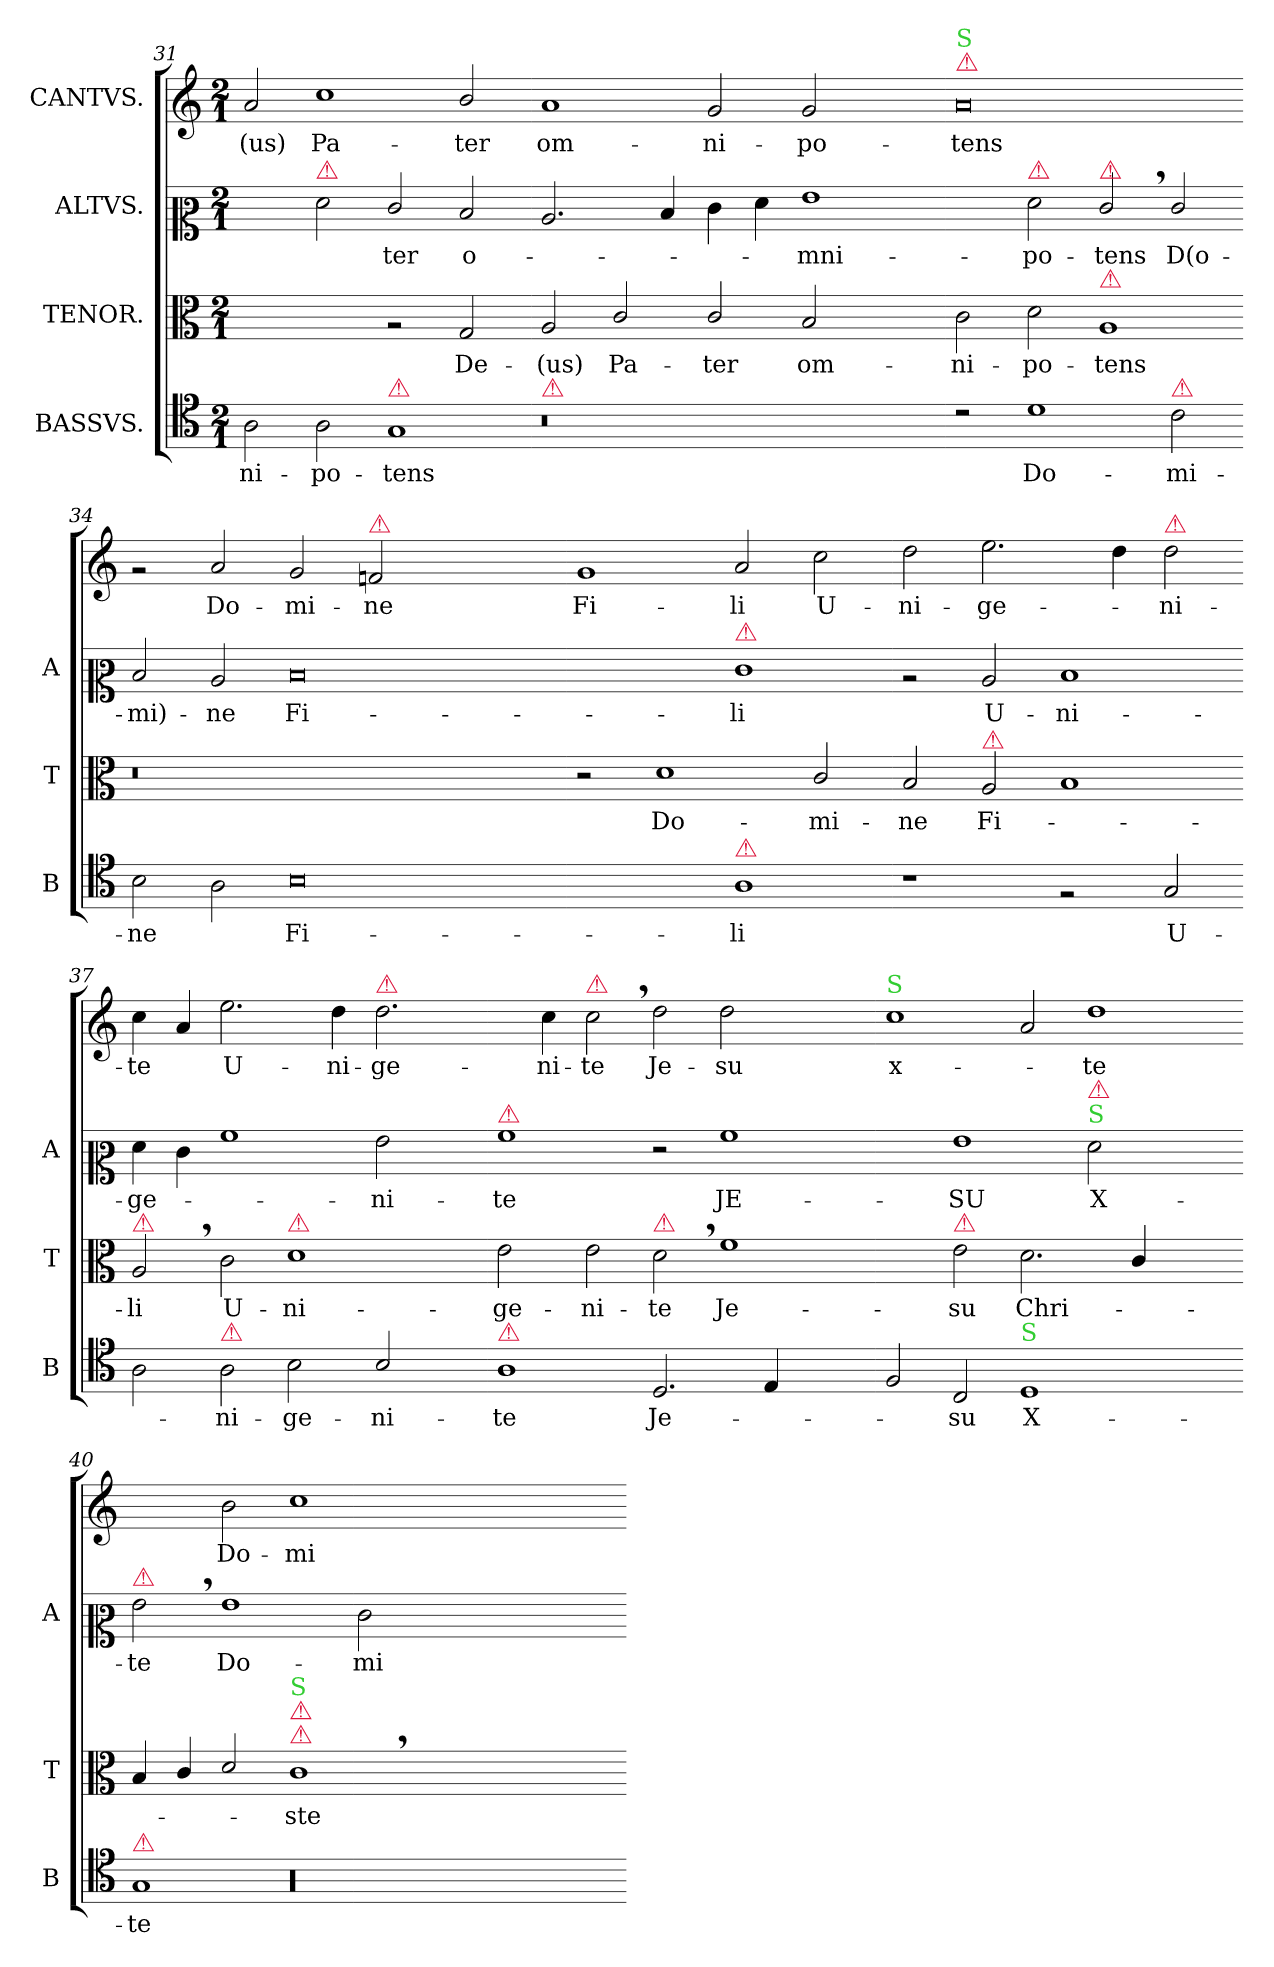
**kern	**text	**kern	**text	**kern	**text	**kern	**text
*part4	*part4	*part3	*part3	*part2	*part2	*part1	*part1
*staff4	*staff4	*staff3	*staff3	*staff2	*staff2	*staff1	*staff1
*I"BASSVS.	*	*I"TENOR.	*	*I"ALTVS.	*	*I"CANTVS.	*
*I'B	*	*I'T	*	*I'A	*	*	*
*clefC4	*	*clefC3	*	*clefC2	*	*clefG2	*
*k[]	*	*k[]	*	*k[]	*	*k[]	*
*M2/1	*	*M2/1	*	*M2/1	*	*M2/1	*
=31	=31	=31	=31	=31	=31	=31	=31
2A\	-ni-	1ryy	.	2ryy	.	2a/	-(us)
!	!	!	!	!LO:TX:a:color=crimson:t=⚠	!	!	!
2A\	-po-	.	.	2f\	.	1cc	Pa-
!LO:TX:a:color=crimson:t=⚠	!	!	!	!	!	!	!
1G	-tens	2rA	.	2e/	-ter	.	.
.	.	2G/	De-	2d/	o-	2b/	-ter
=32-	=32-	=32-	=32-	=32-	=32-	=32-	=32-
!LO:TX:a:color=crimson:t=⚠	!	!	!	!	!	!	!
0r	.	2A/	-(us)	2.c/	.	1a	om-
.	.	2c/	Pa-	.	.	.	.
.	.	.	.	4d/	.	.	.
.	.	2c/	-ter	4e\	.	2g/	-ni-
.	.	.	.	4f\	.	.	.
.	.	2B/	om-	1g\	-mni-	2g/	-po-
2ryy	.	2ryy	.	.	.	2ryy	.
=33-	=33-	=33-	=33-	=33-	=33-	=33-	=33-
!	!	!	!	!	!	!LO:TX:a:color=crimson:t=⚠	!
!	!	!	!	!	!	!LO:TX:a:color=limegreen:t=S	!
2rc	.	2c\	-ni-	2ryy	.	0a	-tens
!	!	!	!	!LO:TX:a:color=crimson:t=⚠	!	!	!
1d	Do-	2d\	-po-	2f\	-po-	.	.
!	!	!	!	!LO:TX:a:color=crimson:t=⚠	!	!	!
!	!	!LO:TX:a:color=crimson:t=⚠	!	!	!	!	!
.	.	1A	-tens	2e,/	-tens	.	.
!LO:TX:a:color=crimson:t=⚠	!	!	!	!	!	!	!
2c\	-mi-	.	.	2e/	D(o-	.	.
=34-	=34-	=34-	=34-	=34-	=34-	=34-	=34-
2B\	-ne	0r	.	2d/	-mi)-	2rg	.
2A\	.	.	.	2c/	-ne	2a/	Do-
0B	Fi-	.	.	0d	Fi-	2g/	-mi-
!	!	!	!	!	!	!LO:TX:a:color=crimson:t=⚠	!
.	.	.	.	.	.	2fn/	-ne
.	.	1ryy	.	.	.	1ryy	.
=35-	=35-	=35-	=35-	=35-	=35-	=35-	=35-
1ryy	.	2r	.	1ryy	.	1g	Fi-
.	.	1d	Do-	.	.	.	.
!	!	!	!	!LO:TX:a:color=crimson:t=⚠	!	!	!
!LO:TX:a:color=crimson:t=⚠	!	!	!	!	!	!	!
1A	-li	.	.	1e	-li	2a/	-li
.	.	2c/	-mi-	.	.	2cc\	U-
=36-	=36-	=36-	=36-	=36-	=36-	=36-	=36-
1r	.	2B/	-ne	2rc	.	2dd\	-ni-
!	!	!LO:TX:a:color=crimson:t=⚠	!	!	!	!	!
.	.	2A/	Fi-	2c/	U-	2.ee\	-ge-
2rF	.	1B	.	1d	-ni-	.	.
.	.	.	.	.	.	4dd\	.
!	!	!	!	!	!	!LO:TX:a:color=crimson:t=⚠	!
2G/	U-	.	.	.	.	2dd\	-ni-
=37-	=37-	=37-	=37-	=37-	=37-	=37-	=37-
!	!	!LO:TX:a:color=crimson:t=⚠	!	!	!	!	!
2A\	.	2A,/	-li	4f\	-ge-	4cc\	-te
.	.	.	.	4e\	.	4a/	.
!LO:TX:a:color=crimson:t=⚠	!	!	!	!	!	!	!
2A\	-ni-	2c\	U-	1a	.	2.ee\	U-
!	!	!LO:TX:a:color=crimson:t=⚠	!	!	!	!	!
2B\	-ge-	1d	-ni-	.	.	.	.
.	.	.	.	.	.	4dd\	-ni-
!	!	!	!	!	!	!LO:TX:a:color=crimson:t=⚠	!
2B/	-ni-	.	.	2g\	-ni-	2.dd\	-ge-
4ryy	.	4ryy	.	4ryy	.	.	.
=38-	=38-	=38-	=38-	=38-	=38-	=38-	=38-
!	!	!	!	!LO:TX:a:color=crimson:t=⚠	!	!	!
!LO:TX:a:color=crimson:t=⚠	!	!	!	!	!	!	!
1A	-te	2e\	-ge-	1a	-te	4ryy	.
.	.	.	.	.	.	4cc\	-ni-
!	!	!	!	!	!	!LO:TX:a:color=crimson:t=⚠	!
.	.	2e\	-ni-	.	.	2cc,\	-te
!	!	!LO:TX:a:color=crimson:t=⚠	!	!	!	!	!
2.D/	Je-	2d,\	-te	2r	.	2dd\	Je-
.	.	1f\	Je-	1a\	JE-	2dd\	-su
4E/	.	.	.	.	.	.	.
2ryy	.	.	.	.	.	2ryy	.
=39-	=39-	=39-	=39-	=39-	=39-	=39-	=39-
!	!	!	!	!	!	!LO:TX:a:color=limegreen:t=S	!
2F/	.	2ryy	.	2ryy	.	1cc	x-
!	!	!LO:TX:a:color=crimson:t=⚠	!	!	!	!	!
2C/	-su	2e\	-su	1g	-SU	.	.
!LO:TX:a:color=limegreen:t=S	!	!	!	!	!	!	!
1D	X-	2.d\	Chri-	.	.	2a/	.
!	!	!	!	!LO:TX:a:color=limegreen:t=S	!	!	!
!	!	!	!	!LO:TX:a:color=crimson:t=⚠	!	!	!
.	.	.	.	2f\	X-	1dd\	-te
.	.	4c/	.	.	.	.	.
2ryy	.	2ryy	.	2ryy	.	.	.
=40-	=40-	=40-	=40-	=40-	=40-	=40-	=40-
!	!	!	!	!LO:TX:a:color=crimson:t=⚠	!	!	!
!LO:TX:a:color=crimson:t=⚠	!	!	!	!	!	!	!
1G	-te	4B/	.	2g,\	-te	2ryy	.
.	.	4c/	.	.	.	.	.
.	.	2d/	.	1g	Do-	2b\	Do-
!	!	!LO:TX:a:color=crimson:t=⚠	!	!	!	!	!
!	!	!LO:TX:a:color=crimson:t=⚠	!	!	!	!	!
!	!	!LO:TX:a:color=limegreen:t=S	!	!	!	!	!
00r	.	1c,	-ste	.	.	1cc	-mi-
.	.	.	.	2e\	-mi-	.	.
.	.	0.ryy	.	0.ryy	.	0.ryy	.
=-	=-	=-	=-	=-	=-	=-	=-
*-	*-	*-	*-	*-	*-	*-	*-
